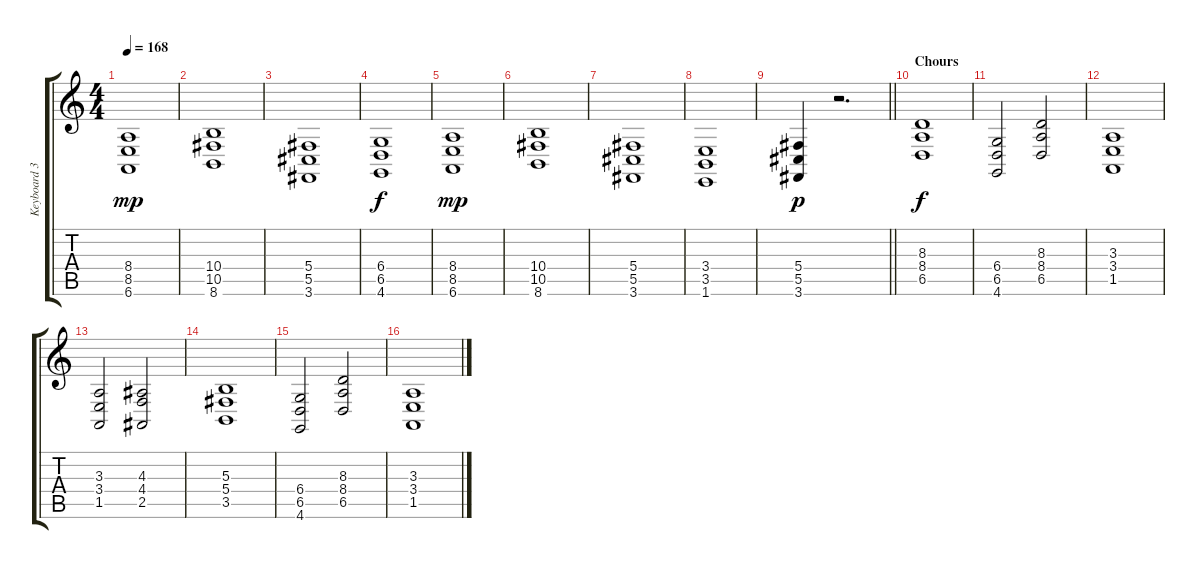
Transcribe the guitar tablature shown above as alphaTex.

\track ("Keyboard 3" "Keyboard 3") {instrument synthstrings1}
\staff {score tabs}
\tuning (Eb4 Bb3 Gb3 Db3 Ab2 Eb2) {hide}
\ts (4 4)
\tempo 168
\clef g2
\ks c
(8.4 8.5 6.6).1{dy mp} |
(10.4 10.5 8.6).1 |
(5.4 5.5 3.6).1 |
(6.4 6.5 4.6).1{dy f} |
(8.4 8.5 6.6).1{dy mp} |
(10.4 10.5 8.6).1 |
(5.4 5.5 3.6).1 |
(3.4 3.5 1.6).1 |
\barLineRight lightlight
(5.4 5.5 3.6).4{dy p} r.2{d} |
\section ("" "Chours")
(8.3 8.4 6.5).1{dy f volume 8} |
(6.4 6.5 4.6).2 (8.3 8.4 6.5).2 |
(3.3 3.4 1.5).1 |
(3.3 3.4 1.5).2 (4.3 4.4 2.5).2 |
(5.3 5.4 3.5).1 |
(6.4 6.5 4.6).2 (8.3 8.4 6.5).2 |
(3.3 3.4 1.5).1
